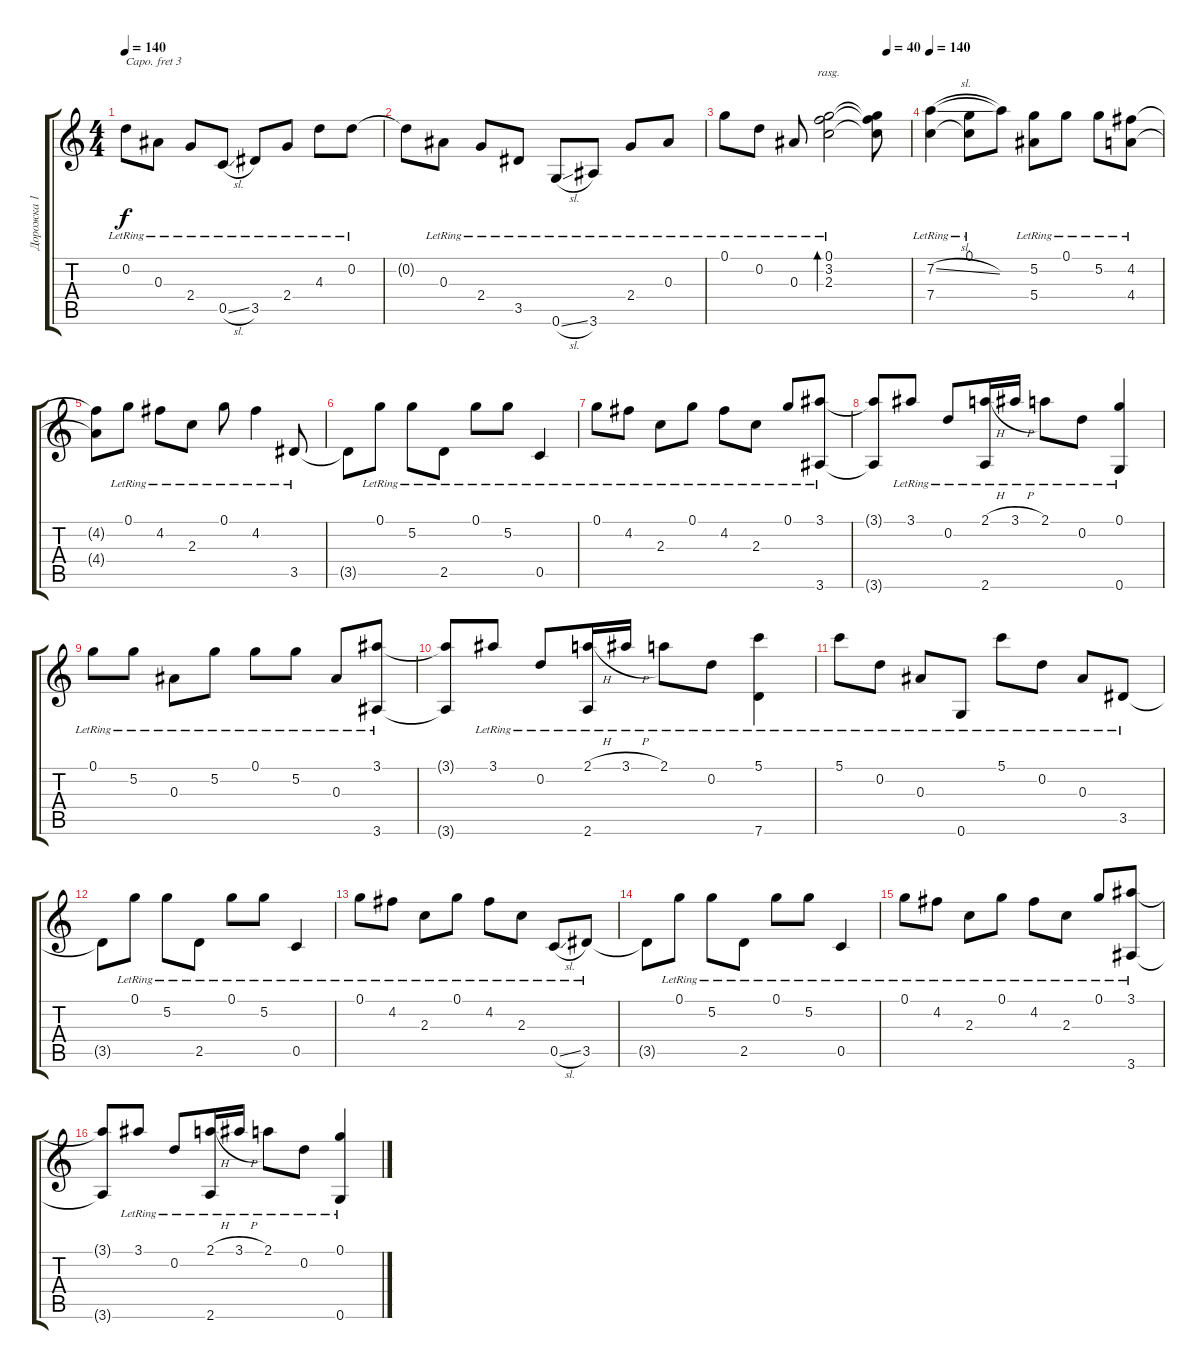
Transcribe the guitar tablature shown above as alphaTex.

\track ("Дорожка 1" "Дорожка 1") {instrument acousticguitarsteel}
\staff {score tabs}
\capo 3
\tuning (E4 B3 G3 D3 A2 E2) {hide}
\ts (4 4)
\tempo 140
\clef g2
\ks c
0.2{lr}.8{dy f} 0.3{lr}.8 2.4{lr}.8 0.5{sl lr}.8 3.5{lr}.8 2.4{lr}.8 4.3{lr}.8 0.2{lr}.8 |
0.2{t}.8 0.3{lr}.8 2.4{lr}.8 3.5{lr}.8 0.6{sl lr}.8 3.6{lr}.8 2.4{lr}.8 0.3{lr}.8 |
\tempo (40 0.875)
0.1{lr}.8 0.2{lr}.8 0.3{lr}.8 (0.1{lr} 3.2{lr} 2.3{lr}).2{bd 30 rasg ii} (0.1{t} 3.2{t} 2.3{t}).8 |
\tempo 140
(7.2{sl lr} 7.4{lr}).4 (0.1{lr} 7.4{t}).8 7.2{t}.8 (5.2{lr} 5.4{lr}).8 0.1{lr}.8 5.2{lr}.8 (4.2{lr} 4.4{lr}).8 |
(4.2{t} 4.4{t}).8 0.1{lr}.8 4.2{lr}.8 2.3{lr}.8 0.1{lr}.8 4.2{lr}.4 3.5{lr}.8 |
3.5{t}.8 0.1{lr}.8 5.2{lr}.8 2.5{lr}.8 0.1{lr}.8 5.2{lr}.8 0.5{lr}.4 |
0.1{lr}.8 4.2{lr}.8 2.3{lr}.8 0.1{lr}.8 4.2{lr}.8 2.3{lr}.8 0.1{lr}.8 (3.1{lr} 3.6{lr}).8 |
(3.1{t} 3.6{t}).8 3.1{lr}.8 0.2{lr}.8 (2.1{h lr} 2.6{lr}).16 3.1{h lr}.16 2.1{lr}.8 0.2{lr}.8 (0.1{lr} 0.6{lr}).4 |
0.1{lr}.8 5.2{lr}.8 0.3{lr}.8 5.2{lr}.8 0.1{lr}.8 5.2{lr}.8 0.3{lr}.8 (3.1{lr} 3.6{lr}).8 |
(3.1{t} 3.6{t}).8 3.1{lr}.8 0.2{lr}.8 (2.1{h lr} 2.6{lr}).16 3.1{h lr}.16 2.1{lr}.8 0.2{lr}.8 (5.1{lr} 7.6{lr}).4 |
5.1{lr}.8 0.2{lr}.8 0.3{lr}.8 0.6{lr}.8 5.1{lr}.8 0.2{lr}.8 0.3{lr}.8 3.5{lr}.8 |
3.5{t}.8 0.1{lr}.8 5.2{lr}.8 2.5{lr}.8 0.1{lr}.8 5.2{lr}.8 0.5{lr}.4 |
0.1{lr}.8 4.2{lr}.8 2.3{lr}.8 0.1{lr}.8 4.2{lr}.8 2.3{lr}.8 0.5{sl lr}.8 3.5{lr}.8 |
3.5{t}.8 0.1{lr}.8 5.2{lr}.8 2.5{lr}.8 0.1{lr}.8 5.2{lr}.8 0.5{lr}.4 |
0.1{lr}.8 4.2{lr}.8 2.3{lr}.8 0.1{lr}.8 4.2{lr}.8 2.3{lr}.8 0.1{lr}.8 (3.1{lr} 3.6{lr}).8 |
(3.1{t} 3.6{t}).8 3.1{lr}.8 0.2{lr}.8 (2.1{h lr} 2.6{lr}).16 3.1{h lr}.16 2.1{lr}.8 0.2{lr}.8 (0.1{lr} 0.6{lr}).4
